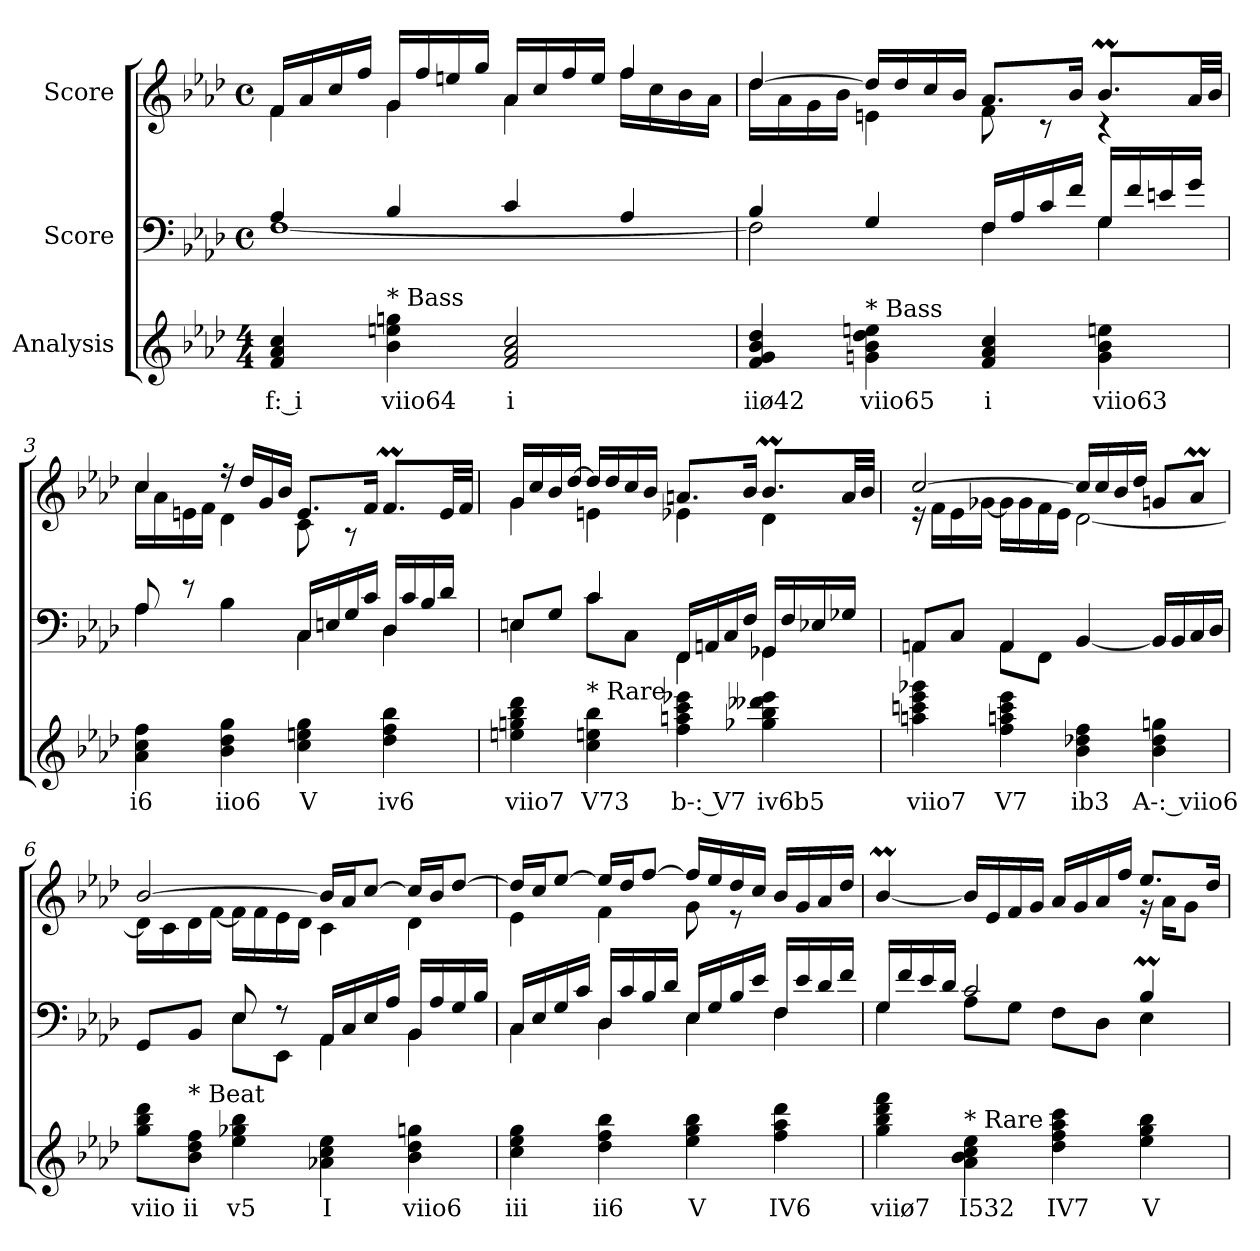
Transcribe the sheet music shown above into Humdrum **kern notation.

**kern	**text	**kern	**kern
*part3	*part3	*part2	*part1
*staff3	*staff3	*staff2	*staff1
*I"Analysis	*	*I"Score	*I"Score
*	*	*clefF4	*clefG2
*k[b-e-a-d-]	*	*k[b-e-a-d-]	*k[b-e-a-d-]
*M4/4	*	*M4/4	*M4/4
*	*	*met(c)	*met(c)
=1	=1	=1	=1
*	*	*^	*^
4f 4a- 4cc	f: i	4A-/	[1F	16f/LL	4f\
.	.	.	.	16a-/	.
.	.	.	.	16cc/	.
.	.	.	.	16ff/JJ	.
!LO:TX:t=* Bass	!	!	!	!	!
4b- 4een 4ggn	viio64	4B-/	.	16g/LL	4g\
.	.	.	.	16ff/	.
.	.	.	.	16een/	.
.	.	.	.	16gg/JJ	.
2f 2a- 2cc	i	4c/	.	16a-/LL	4a-\
.	.	.	.	16cc/	.
.	.	.	.	16ff/	.
.	.	.	.	16ee/JJ	.
.	.	4A-/	.	4ff/	16ff\LL
.	.	.	.	.	16cc\
.	.	.	.	.	16b-\
.	.	.	.	.	16a-\JJ
=2	=2	=2	=2	=2	=2
4f 4g 4b- 4dd-	iiø42	4B-/	2F\]	[4dd-/	16dd-\LL
.	.	.	.	.	16a-\
.	.	.	.	.	16g\
.	.	.	.	.	16b-\JJ
!LO:TX:t=* Bass	!	!	!	!	!
4gn 4b- 4dd- 4een	viio65	4G/	.	16dd-/LL]	4en\
.	.	.	.	16dd-/	.
.	.	.	.	16cc/	.
.	.	.	.	16b-/JJ	.
4f 4a- 4cc	i	16F/LL	4F\	8.a-/L	8f\
.	.	16A-/	.	.	.
.	.	16c/	.	.	8r
.	.	16f/JJ	.	16b-/Jk	.
4g 4b- 4een	viio63	16G/LL	4G\	8.b-M/L	4r
.	.	16f/	.	.	.
.	.	16en/	.	.	.
.	.	16g/JJ	.	32a-/LL	.
.	.	.	.	32b-/JJJ	.
*	*	*v	*v	*	*
!!LO:LB:g=z	!!
=3	=3	=3	=3	=3
*	*	*^	*	*
*	*	*	*^	*	*
4a- 4cc 4ff	i6	2.ryy	8A-/	4A-\	4cc/	16cc\LL
.	.	.	.	.	.	16a-\
.	.	.	8r	.	.	16en\
.	.	.	.	.	.	16f\JJ
4b- 4dd- 4gg	iio6	.	4ryy	4B-\	16r	4d-\
.	.	.	.	.	16dd-/LL	.
.	.	.	.	.	16g/	.
.	.	.	.	.	16b-/JJ	.
4cc 4een 4gg	V	.	16C/LL	4C\	8.e/L	8c\
.	.	.	16En/	.	.	.
.	.	.	16G/	.	.	8r
.	.	.	16c/JJ	.	16f/Jk	.
4dd- 4ff 4bb-	iv6	4ryy	16D-/LL	4D-\	8.fM/L	4ryy
.	.	.	16c/	.	.	.
.	.	.	16B-/	.	.	.
.	.	.	16d-/JJ	.	32e/LL	.
.	.	.	.	.	32f/JJJ	.
*	*	*v	*v	*v	*	*
=4	=4	=4	=4	=4
*	*	*^	*	*
4een 4ggn 4bb- 4ddd-	viio7	8En/L	4E\	16g/LL	4g\
.	.	.	.	16cc/	.
.	.	8G/J	.	16b-/	.
.	.	.	.	[16dd-/JJ	.
!LO:TX:t=* Rare	!	!	!	!	!
4cc 4een 4bb-	V73	4c/	8c\L	16dd-/LL]	4en\
.	.	.	.	16dd-/	.
.	.	.	8C\J	16cc/	.
.	.	.	.	16b-/JJ	.
4ff 4aan 4ccc 4eee-X	b-: V7	16FF/LL	4FF\	8.an/L	4e-X\
.	.	16AAn/	.	.	.
.	.	16C/	.	.	.
.	.	16F/JJ	.	16b-/Jk	.
4gg-X 4bb- 4ddd--X 4eee-	iv6b5	16GG-X/LL	4GG-\	8.b-M/L	4d-\
.	.	16F/	.	.	.
.	.	16E-X/	.	.	.
.	.	16G-X/JJ	.	32a/LL	.
.	.	.	.	32b-/JJJ	.
!!LO:LB:g=z	!!
=5	=5	=5	=5	=5	=5
4aan 4cccn 4eee- 4ggg-X	viio7	8AA-/L	4AAn\	[2cc/	16r
.	.	.	.	.	16f\LL
.	.	8C/J	.	.	16e-\
.	.	.	.	.	[16g-X\JJ
4ff 4aan 4ccc 4eee-	V7	4AA/	8AA\L	.	16g-\LL]
.	.	.	.	.	16g-\
.	.	.	8FF\J	.	16f\
.	.	.	.	.	16e-\JJ
4b- 4dd-X 4ff	ib3	[4BB-/	2ryy	16cc/LL]	[2d-\
.	.	.	.	16cc/	.
.	.	.	.	16b-/	.
.	.	.	.	16dd-/JJ	.
4b- 4dd- 4ggn	A-: viio6	16BB-/LL]	.	8gn/L	.
.	.	16BB-/	.	.	.
.	.	16C/	.	8a-M/J	.
.	.	16D-/JJ	.	.	.
=6	=6	=6	=6	=6	=6
8gg 8bb- 8ddd-L	viio	8GG/L	4ryy	[2b-/	16d-\LL]
.	.	.	.	.	16c\
!LO:TX:t=* Beat	!	!	!	!	!
8b- 8dd- 8ffJ	ii	8BB-/J	.	.	16d-\
.	.	.	.	.	[16f\JJ
4ee- 4gg-X 4bb-	v5	8E-/	8E-\L	.	16f\LL]
.	.	.	.	.	16f\
.	.	8r	8EE-\J	.	16e-\
.	.	.	.	.	16d-\JJ
4a-X 4cc 4ee-	I	16AA-/LL	4AA-\	16b-/LL]	4c\
.	.	16C/	.	16a-/J	.
.	.	16E-/	.	[8cc/J	.
.	.	16A-/JJ	.	.	.
4b- 4dd- 4ggn	viio6	16BB-/LL	4BB-\	16cc/LL]	4d-\
.	.	16A-/	.	16b-/J	.
.	.	16G/	.	[8dd-/J	.
.	.	16B-/JJ	.	.	.
*	*	*v	*v	*	*
=7	=7	=7	=7	=7
*	*	*^	*	*
*	*	*	*^	*	*
4cc 4ee- 4gg	iii	2.ryy	16C/LL	4C\	16dd-/LL]	4e-\
.	.	.	16E-/	.	16cc/J	.
.	.	.	16G/	.	[8ee-/J	.
.	.	.	16c/JJ	.	.	.
4dd- 4ff 4bb-	ii6	.	16D-/LL	4D-\	16ee-/LL]	4f\
.	.	.	16c/	.	16dd-/J	.
.	.	.	16B-/	.	[8ff/J	.
.	.	.	16d-/JJ	.	.	.
4ee- 4gg 4bb-	V	.	16E-/LL	4E-\	16ff/LL]	8g\
.	.	.	16G/	.	16ee-/	.
.	.	.	16B-/	.	16dd-/	8r
.	.	.	16e-/JJ	.	16cc/JJ	.
4ff 4aa- 4ddd-	IV6	4ryy	16F/LL	4F\	16b-/LL	4ryy
.	.	.	16e-/	.	16g/	.
.	.	.	16d-/	.	16a-/	.
.	.	.	16f/JJ	.	16dd-/JJ	.
*	*	*v	*v	*v	*	*
!!LO:LB:g=z	!!
=8	=8	=8	=8	=8
*	*	*^	*	*
4gg 4bb- 4ddd- 4fff	viiø7	16G/LL	4G\	[4b-M/	2.ryy
.	.	16f/	.	.	.
.	.	16e-/	.	.	.
.	.	16d-/JJ	.	.	.
!LO:TX:t=* Rare	!	!	!	!	!
4a- 4b- 4cc 4ee-	I532	2c/	8A-\L	16b-/LL]	.
.	.	.	.	16e-/	.
.	.	.	8G\J	16f/	.
.	.	.	.	16g/JJ	.
4dd- 4ff 4aa- 4ccc	IV7	.	8F\L	16a-/LL	.
.	.	.	.	16g/	.
.	.	.	8D-\J	16a-/	.
.	.	.	.	16ff/JJ	.
4ee- 4gg 4bb-	V	4B-M/	4E-\	8.ee-/L	16r
.	.	.	.	.	16a-\KL
.	.	.	.	.	8g\J
.	.	.	.	16dd-/Jk	.
*	*	*v	*v	*	*
*	*	*	*v	*v
=	=	=	=
*-	*-	*-	*-
